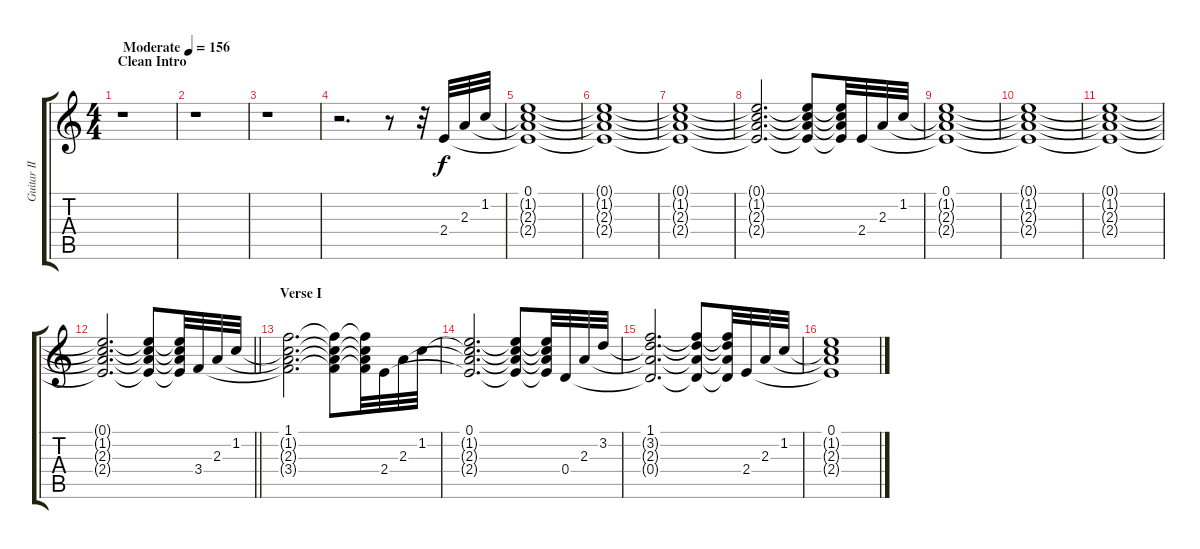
\track ("Guitar II" "Guitar II") {instrument overdrivenguitar}
\staff {score tabs}
\tuning (E4 B3 G3 D3 A2 E2) {hide}
\ts (4 4)
\section ("" "Clean Intro")
\tempo (156 "Moderate")
\clef g2
\ks c
r.1{dy f volume 16 instrument electricguitarjazz} |
r.1 |
r.1 |
r.2{d} r.8 r.32 2.4.32 2.3.32 1.2.32 |
(0.1 1.2{t} 2.3{t} 2.4{t}).1 |
(0.1{t} 1.2{t} 2.3{t} 2.4{t}).1 |
(0.1{t} 1.2{t} 2.3{t} 2.4{t}).1 |
(0.1{t} 1.2{t} 2.3{t} 2.4{t}).2{d} (0.1{t} 1.2{t} 2.3{t} 2.4{t}).8 (0.1{t} 1.2{t} 2.3{t} 2.4{t}).32 2.4.32 2.3.32 1.2.32 |
(0.1 1.2{t} 2.3{t} 2.4{t}).1 |
(0.1{t} 1.2{t} 2.3{t} 2.4{t}).1 |
(0.1{t} 1.2{t} 2.3{t} 2.4{t}).1 |
\barLineRight lightlight
(0.1{t} 1.2{t} 2.3{t} 2.4{t}).2{d} (0.1{t} 1.2{t} 2.3{t} 2.4{t}).8 (0.1{t} 1.2{t} 2.3{t} 2.4{t}).32 3.4.32 2.3.32 1.2.32 |
\section ("" "Verse I")
(1.1 1.2{t} 2.3{t} 3.4{t}).2{d} (1.1{t} 1.2{t} 2.3{t} 3.4{t}).8 (1.1{t} 1.2{t} 2.3{t} 3.4{t}).32 2.4.32 2.3.32 1.2.32 |
(0.1 1.2{t} 2.3{t} 2.4{t}).2{d} (0.1{t} 1.2{t} 2.3{t} 2.4{t}).8 (0.1{t} 1.2{t} 2.3{t} 2.4{t}).32 0.4.32 2.3.32 3.2.32 |
(1.1 3.2{t} 2.3{t} 0.4{t}).2{d} (1.1{t} 3.2{t} 2.3{t} 0.4{t}).8 (1.1{t} 3.2{t} 2.3{t} 0.4{t}).32 2.4.32 2.3.32 1.2.32 |
(0.1 1.2{t} 2.3{t} 2.4{t}).1
